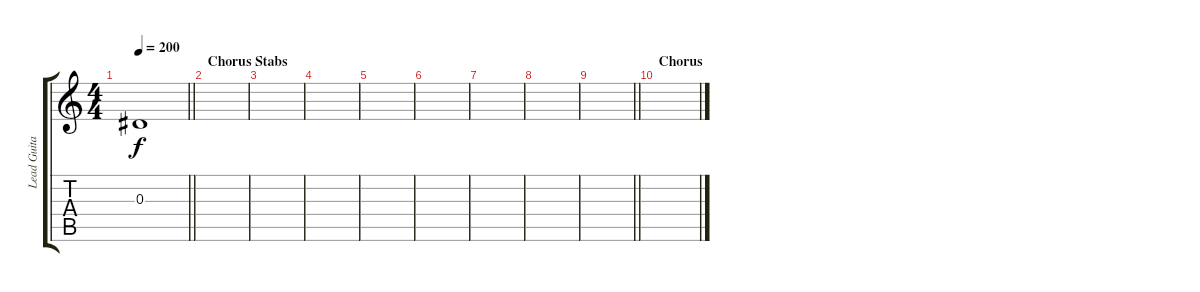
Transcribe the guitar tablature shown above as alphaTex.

\track ("Lead Guitar" "Lead Guita") {instrument overdrivenguitar}
\staff {score tabs}
\tuning (C4 G3 Eb3 Bb2 F2 C2) {hide}
\ts (4 4)
\tempo 200
\clef g2
\barLineRight lightlight
\ks c
0.3.1{dy f} |
\section ("" "Chorus Stabs")
|
|
|
|
|
|
|
\barLineRight lightlight
|
\section ("" "Chorus")
